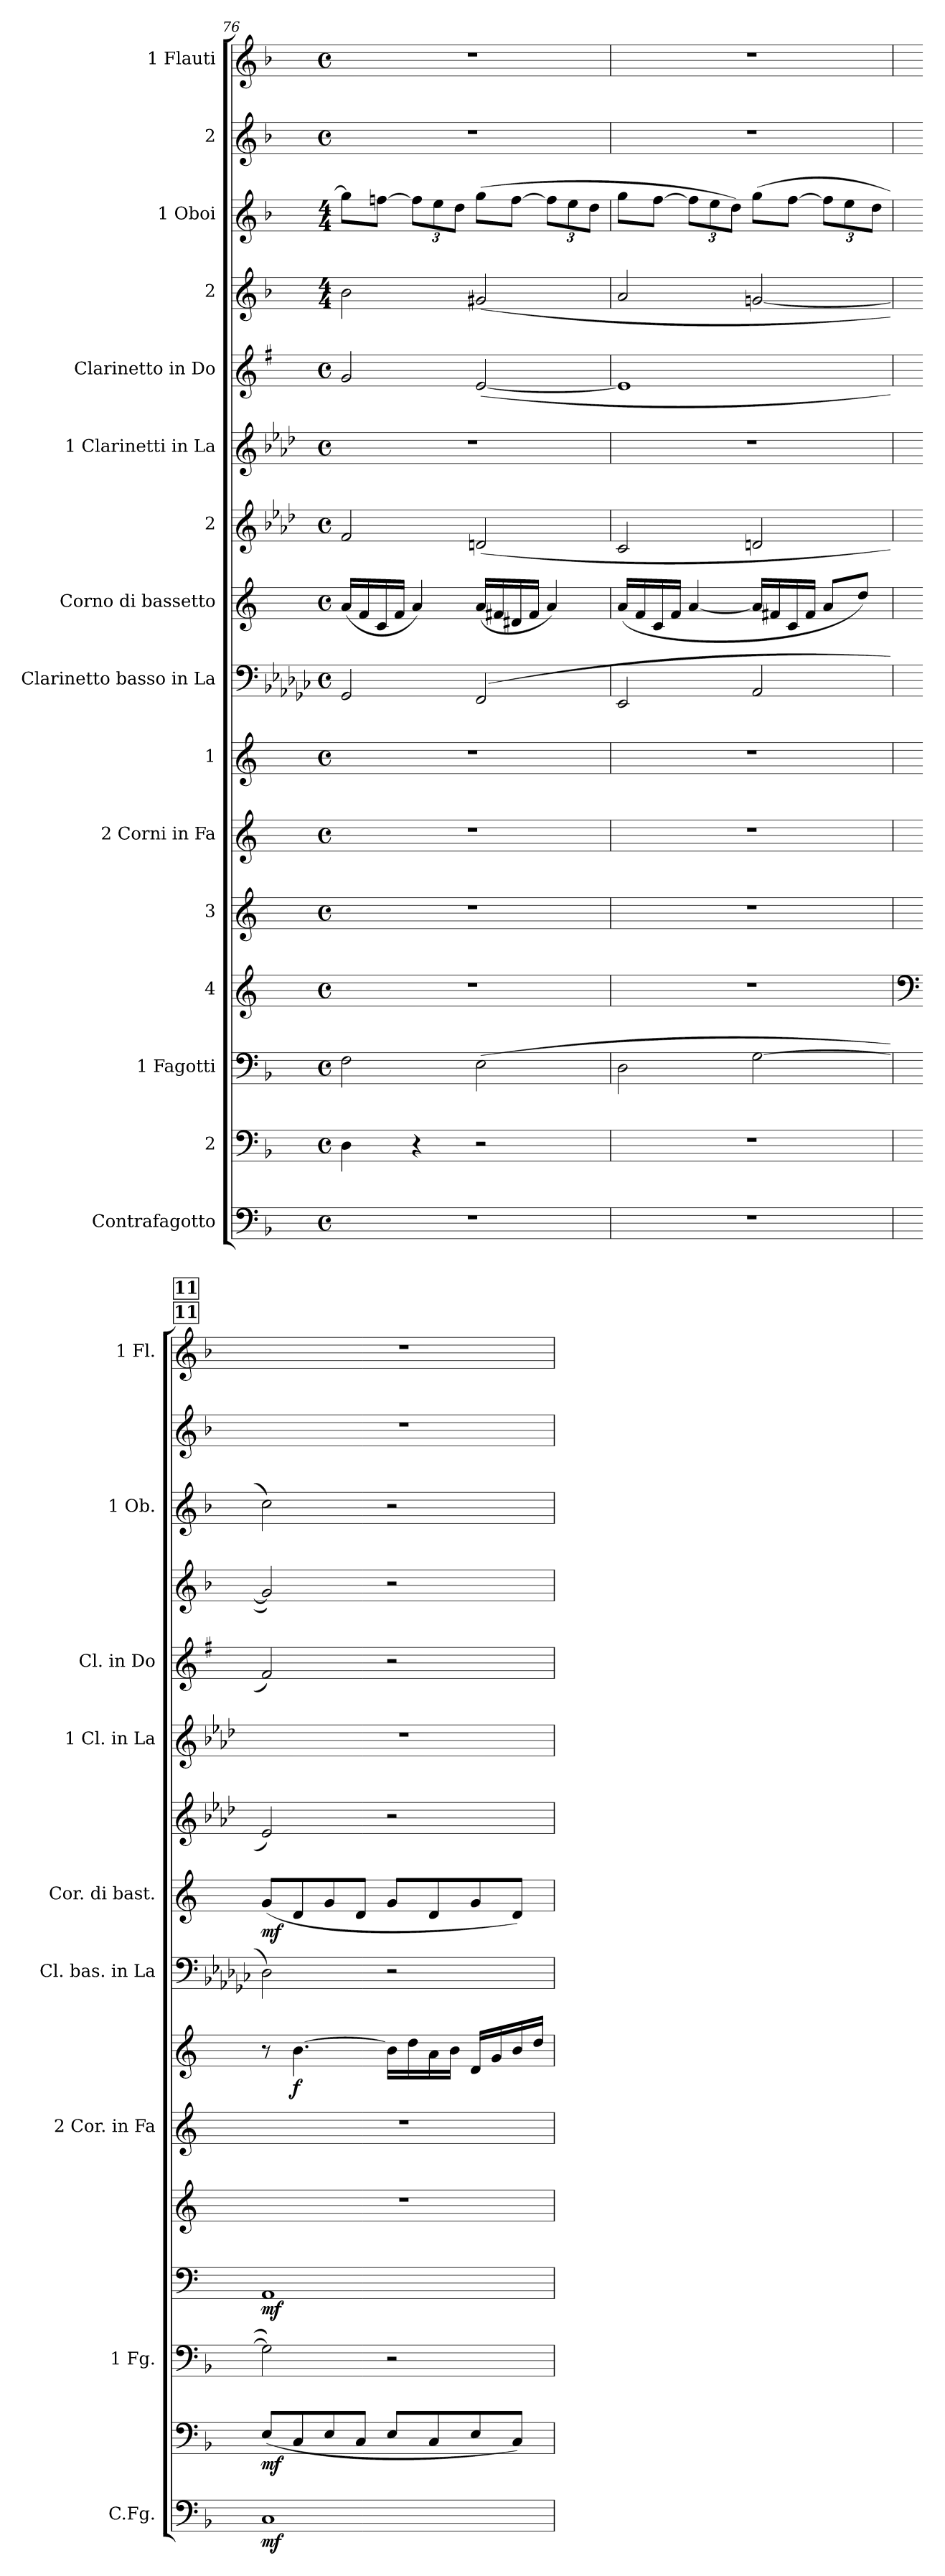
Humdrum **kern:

**kern	**dynam	**kern	**dynam	**kern	**kern	**dynam	**kern	**kern	**kern	**dynam	**kern	**kern	**dynam	**kern	**kern	**kern	**kern	**kern	**kern	**kern
*part16	*part16	*part15	*part15	*part14	*part13	*part13	*part12	*part11	*part10	*part10	*part9	*part8	*part8	*part7	*part6	*part5	*part4	*part3	*part2	*part1
*staff16	*staff16	*staff15	*staff15	*staff14	*staff13	*staff13	*staff12	*staff11	*staff10	*staff10	*staff9	*staff8	*staff8	*staff7	*staff6	*staff5	*staff4	*staff3	*staff2	*staff1
*I"Contrafagotto	*	*I"2	*	*I"1  Fagotti	*I"4	*	*I"3	*I"2  Corni in Fa	*I"1	*	*I"Clarinetto basso in La	*I"Corno di bassetto	*	*I"2	*I"1  Clarinetti in La	*I"Clarinetto in Do	*I"2	*I"1  Oboi	*I"2	*I"1  Flauti
*I'C.Fg.	*	*	*	*I'1  Fg.	*	*	*	*I'2  Cor. in Fa	*	*	*I'Cl. bas. in La	*I'Cor. di bast.	*	*	*I'1  Cl. in La	*I'Cl. in Do	*	*I'1  Ob.	*	*I'1  Fl.
*clefF4	*	*clefF4	*	*clefF4	*clefG2	*	*clefG2	*clefG2	*clefG2	*	*clefF4	*clefG2	*	*clefG2	*clefG2	*clefG2	*clefG2	*clefG2	*clefG2	*clefG2
*ITrd7c12	*	*	*	*	*ITrd4c7	*	*ITrd4c7	*ITrd4c7	*ITrd4c7	*	*ITrd8c14	*ITrd1c2	*	*ITrd2c3	*ITrd2c3	*ITrd1c2	*	*	*	*
*k[b-]	*	*k[b-]	*	*k[b-]	*k[b-]	*	*k[b-]	*k[b-]	*k[b-]	*	*k[b-e-a-d-g-c-]	*k[b-e-]	*	*k[b-]	*k[b-]	*k[b-]	*k[b-]	*k[b-]	*k[b-]	*k[b-]
*M4/4	*	*M4/4	*	*M4/4	*M4/4	*	*M4/4	*M4/4	*M4/4	*	*M4/4	*M4/4	*	*M4/4	*M4/4	*M4/4	*M4/4	*M4/4	*M4/4	*M4/4
*met(c)	*	*met(c)	*	*met(c)	*met(c)	*	*met(c)	*met(c)	*met(c)	*	*met(c)	*met(c)	*	*met(c)	*met(c)	*met(c)	*	*	*met(c)	*met(c)
=76	=76	=76	=76	=76	=76	=76	=76	=76	=76	=76	=76	=76	=76	=76	=76	=76	=76	=76	=76	=76
1r	.	4D\	.	2F\	1r	.	1r	1r	1r	.	2GGG-/	(16g/LL	.	2d/	1r	2f/	2b-\	8gg\L]	1r	1r
.	.	.	.	.	.	.	.	.	.	.	.	16e-/	.	.	.	.	.	.	.	.
.	.	.	.	.	.	.	.	.	.	.	.	16B-/	.	.	.	.	.	[8ffn\J	.	.
.	.	.	.	.	.	.	.	.	.	.	.	16e-/JJ	.	.	.	.	.	.	.	.
*	*	*	*	*	*	*	*	*	*	*	*	*	*	*	*	*	*	*Xbrackettup	*	*
.	.	4r	.	.	.	.	.	.	.	.	.	4g/)	.	.	.	.	.	12ff\L]	.	.
.	.	.	.	.	.	.	.	.	.	.	.	.	.	.	.	.	.	12ee\	.	.
.	.	.	.	.	.	.	.	.	.	.	.	.	.	.	.	.	.	12dd\J	.	.
.	.	2r	.	(2E\	.	.	.	.	.	.	(2FFF/	(16g/LL	.	(2Bn/	.	([2d/	(2g#X/	(8gg\L	.	.
.	.	.	.	.	.	.	.	.	.	.	.	16en/	.	.	.	.	.	.	.	.
.	.	.	.	.	.	.	.	.	.	.	.	16c#X/	.	.	.	.	.	[8ff\J	.	.
.	.	.	.	.	.	.	.	.	.	.	.	16e/JJ	.	.	.	.	.	.	.	.
.	.	.	.	.	.	.	.	.	.	.	.	4g/)	.	.	.	.	.	12ff\L]	.	.
.	.	.	.	.	.	.	.	.	.	.	.	.	.	.	.	.	.	12ee\	.	.
.	.	.	.	.	.	.	.	.	.	.	.	.	.	.	.	.	.	12dd\J	.	.
=77	=77	=77	=77	=77	=77	=77	=77	=77	=77	=77	=77	=77	=77	=77	=77	=77	=77	=77	=77	=77
1r	.	1r	.	2D\	1r	.	1r	1r	1r	.	2EEE-/	(16g/LL	.	2A/	1r	1d]	2a/	8gg\L	1r	1r
.	.	.	.	.	.	.	.	.	.	.	.	16e-/	.	.	.	.	.	.	.	.
.	.	.	.	.	.	.	.	.	.	.	.	16B-/	.	.	.	.	.	[8ff\J	.	.
.	.	.	.	.	.	.	.	.	.	.	.	16e-/JJ	.	.	.	.	.	.	.	.
.	.	.	.	.	.	.	.	.	.	.	.	[4g/	.	.	.	.	.	12ff\L]	.	.
.	.	.	.	.	.	.	.	.	.	.	.	.	.	.	.	.	.	12ee\	.	.
.	.	.	.	.	.	.	.	.	.	.	.	.	.	.	.	.	.	12dd\J)	.	.
.	.	.	.	[2G\	.	.	.	.	.	.	2AAA-/	16g/LL]	.	2Bn/	.	.	[2gn/	(8gg\L	.	.
.	.	.	.	.	.	.	.	.	.	.	.	16en/	.	.	.	.	.	.	.	.
.	.	.	.	.	.	.	.	.	.	.	.	16B-/	.	.	.	.	.	[8ff\J	.	.
.	.	.	.	.	.	.	.	.	.	.	.	16e/JJ	.	.	.	.	.	.	.	.
.	.	.	.	.	.	.	.	.	.	.	.	8g/L	.	.	.	.	.	12ff\L]	.	.
.	.	.	.	.	.	.	.	.	.	.	.	.	.	.	.	.	.	12ee\	.	.
.	.	.	.	.	.	.	.	.	.	.	.	8cc/J)	.	.	.	.	.	.	.	.
.	.	.	.	.	.	.	.	.	.	.	.	.	.	.	.	.	.	12dd\J	.	.
!!LO:REH:place=s1:a:B:cj:fs=14:t=11
!!LO:REH:place=s1:b:B:cj:fs=14:t=11
=78	=78	=78	=78	=78	=78	=78	=78	=78	=78	=78	=78	=78	=78	=78	=78	=78	=78	=78	=78	=78
*	*	*	*	*	*clefF4	*	*	*	*	*	*	*	*	*	*	*	*	*	*	*
!	!LO:DY:b	!	!LO:DY:b	!	!	!LO:DY:b	!	!	!	!	!	!	!LO:DY:b	!	!	!	!	!	!	!
1CC	mf	(8E/L	mf	2G\])	1DD	mf	1r	1r	8r	.	2DD-\)	(8f/L	mf	2c/)	1r	2e/)	2g/])	2cc\)	1r	1r
!	!	!	!	!	!	!	!	!	!	!LO:DY:b	!	!	!	!	!	!	!	!	!	!
.	.	8C/	.	.	.	.	.	.	[4.e\	f	.	8c/	.	.	.	.	.	.	.	.
.	.	8E/	.	.	.	.	.	.	.	.	.	8f/	.	.	.	.	.	.	.	.
.	.	8C/J	.	.	.	.	.	.	.	.	.	8c/J	.	.	.	.	.	.	.	.
.	.	8E/L	.	2r	.	.	.	.	16e\LL]	.	2r	8f/L	.	2r	.	2r	2r	2r	.	.
.	.	.	.	.	.	.	.	.	16g\	.	.	.	.	.	.	.	.	.	.	.
.	.	8C/	.	.	.	.	.	.	16d\	.	.	8c/	.	.	.	.	.	.	.	.
.	.	.	.	.	.	.	.	.	16e\JJ	.	.	.	.	.	.	.	.	.	.	.
.	.	8E/	.	.	.	.	.	.	16G/LL	.	.	8f/	.	.	.	.	.	.	.	.
.	.	.	.	.	.	.	.	.	16c/	.	.	.	.	.	.	.	.	.	.	.
.	.	8C/J)	.	.	.	.	.	.	16e/	.	.	8c/J)	.	.	.	.	.	.	.	.
.	.	.	.	.	.	.	.	.	16g/JJ	.	.	.	.	.	.	.	.	.	.	.
=	=	=	=	=	=	=	=	=	=	=	=	=	=	=	=	=	=	=	=	=
*-	*-	*-	*-	*-	*-	*-	*-	*-	*-	*-	*-	*-	*-	*-	*-	*-	*-	*-	*-	*-
